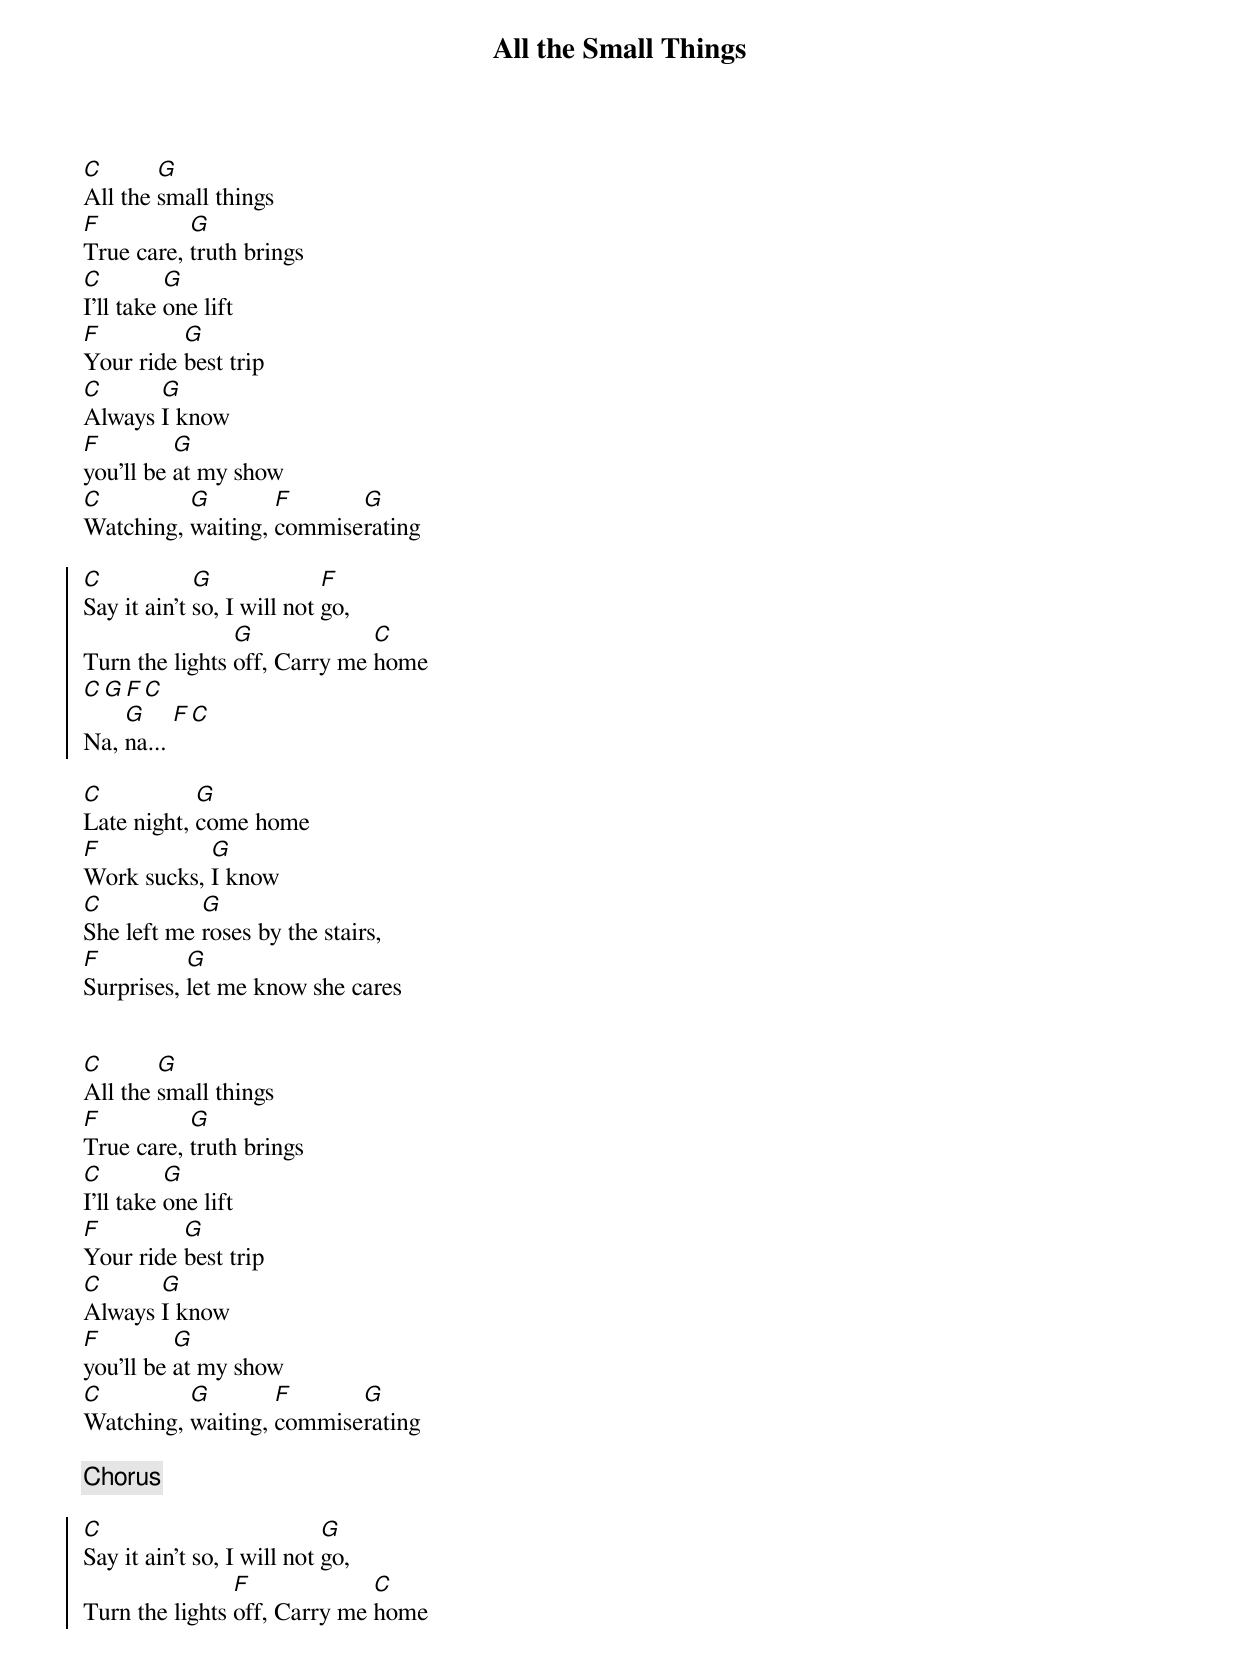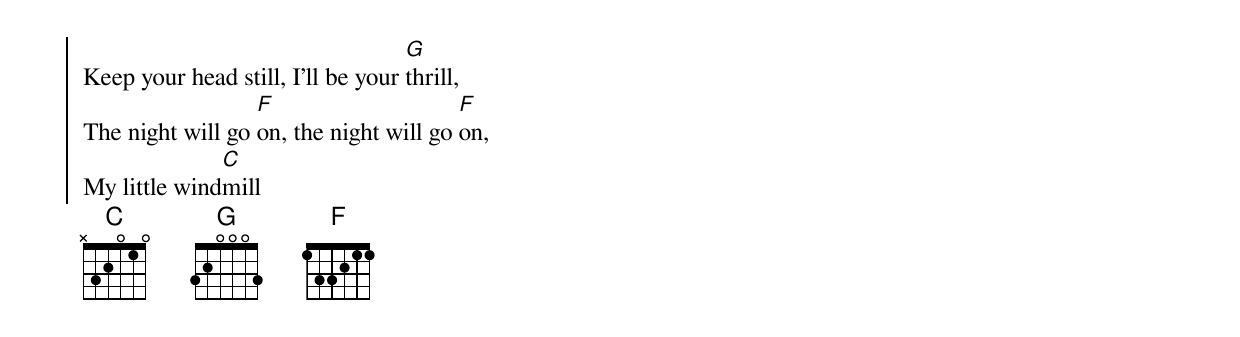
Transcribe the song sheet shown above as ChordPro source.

{title: All the Small Things}
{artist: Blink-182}
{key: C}
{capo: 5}
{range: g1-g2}
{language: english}
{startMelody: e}
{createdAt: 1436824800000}
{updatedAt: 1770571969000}
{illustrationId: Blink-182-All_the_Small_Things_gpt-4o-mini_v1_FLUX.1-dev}
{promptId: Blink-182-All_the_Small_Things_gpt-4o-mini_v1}

{start_of_verse}
[C]All the [G]small things
[F]True care, [G]truth brings
[C]I'll take [G]one lift
[F]Your ride [G]best trip
[C]Always [G]I know
[F]you'll be [G]at my show
[C]Watching, [G]waiting, [F]commise[G]rating
{end_of_verse}

{start_of_chorus}
[C]Say it ain't [G]so, I will not [F]go,
Turn the lights [G]off, Carry me [C]home
[C][G][F][C]
Na, [G]na... [F][C]
{end_of_chorus}

{start_of_verse}
[C]Late night, [G]come home
[F]Work sucks, [G]I know
[C]She left me [G]roses by the stairs,
[F]Surprises, [G]let me know she cares
{end_of_verse}


{start_of_verse}
[C]All the [G]small things
[F]True care, [G]truth brings
[C]I'll take [G]one lift
[F]Your ride [G]best trip
[C]Always [G]I know
[F]you'll be [G]at my show
[C]Watching, [G]waiting, [F]commise[G]rating
{end_of_verse}

{chorus}

{start_of_chorus}
[C]Say it ain't so, I will not [G]go,
Turn the lights [F]off, Carry me [C]home
Keep your head still, I'll be your [G]thrill,
The night will go [F]on, the night will go [F]on,
My little wind[C]mill
{end_of_chorus}
